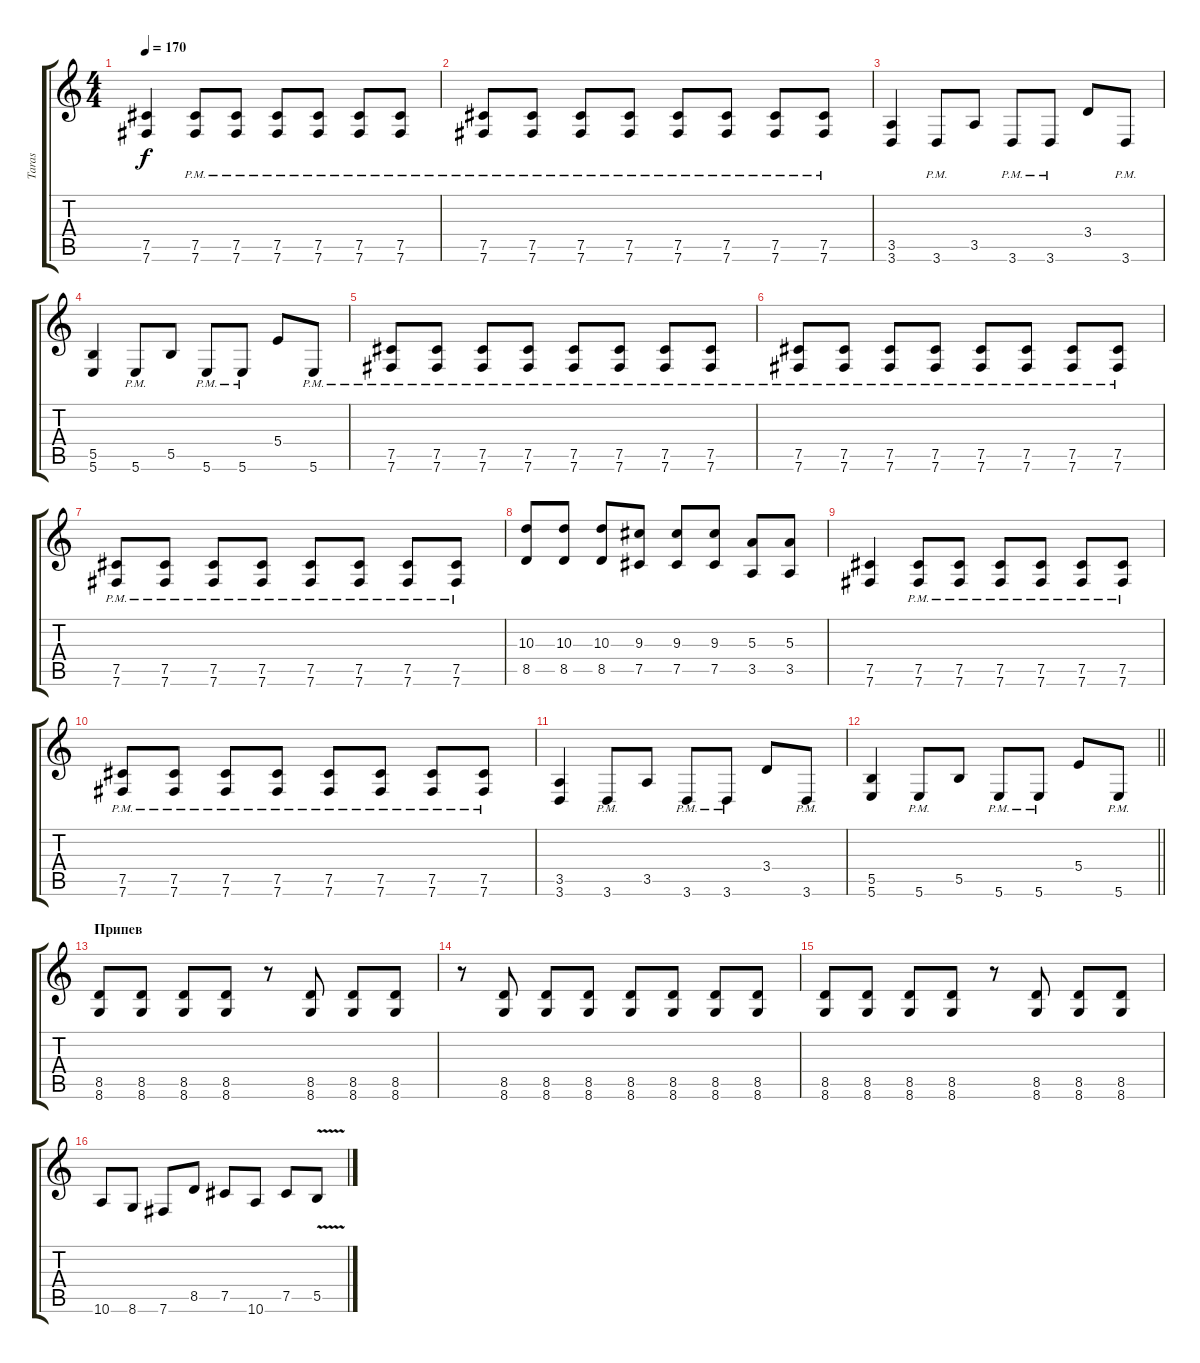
\track ("Taras" "Taras") {instrument distortionguitar}
\staff {score tabs}
\tuning (Db4 Ab3 E3 B2 Gb2 B1) {hide}
\ts (4 4)
\tempo 170
\clef g2
\ks c
(7.5 7.6).4{dy f} (7.5{pm} 7.6{pm}).8 (7.5{pm} 7.6{pm}).8 (7.5{pm} 7.6{pm}).8 (7.5{pm} 7.6{pm}).8 (7.5{pm} 7.6{pm}).8 (7.5{pm} 7.6{pm}).8 |
(7.5{pm} 7.6{pm}).8 (7.5{pm} 7.6{pm}).8 (7.5{pm} 7.6{pm}).8 (7.5{pm} 7.6{pm}).8 (7.5{pm} 7.6{pm}).8 (7.5{pm} 7.6{pm}).8 (7.5{pm} 7.6{pm}).8 (7.5{pm} 7.6{pm}).8 |
(3.5 3.6).4 3.6{pm}.8 3.5.8 3.6{pm}.8 3.6{pm}.8 3.4.8 3.6{pm}.8 |
(5.5 5.6).4 5.6{pm}.8 5.5.8 5.6{pm}.8 5.6{pm}.8 5.4.8 5.6{pm}.8 |
(7.5{pm} 7.6{pm}).8 (7.5{pm} 7.6{pm}).8 (7.5{pm} 7.6{pm}).8 (7.5{pm} 7.6{pm}).8 (7.5{pm} 7.6{pm}).8 (7.5{pm} 7.6{pm}).8 (7.5{pm} 7.6{pm}).8 (7.5{pm} 7.6{pm}).8 |
(7.5{pm} 7.6{pm}).8 (7.5{pm} 7.6{pm}).8 (7.5{pm} 7.6{pm}).8 (7.5{pm} 7.6{pm}).8 (7.5{pm} 7.6{pm}).8 (7.5{pm} 7.6{pm}).8 (7.5{pm} 7.6{pm}).8 (7.5{pm} 7.6{pm}).8 |
(7.5{pm} 7.6{pm}).8 (7.5{pm} 7.6{pm}).8 (7.5{pm} 7.6{pm}).8 (7.5{pm} 7.6{pm}).8 (7.5{pm} 7.6{pm}).8 (7.5{pm} 7.6{pm}).8 (7.5{pm} 7.6{pm}).8 (7.5{pm} 7.6{pm}).8 |
(10.3 8.5).8 (10.3 8.5).8 (10.3 8.5).8 (9.3 7.5).8 (9.3 7.5).8 (9.3 7.5).8 (5.3 3.5).8 (5.3 3.5).8 |
(7.5 7.6).4 (7.5{pm} 7.6{pm}).8 (7.5{pm} 7.6{pm}).8 (7.5{pm} 7.6{pm}).8 (7.5{pm} 7.6{pm}).8 (7.5{pm} 7.6{pm}).8 (7.5{pm} 7.6{pm}).8 |
(7.5{pm} 7.6{pm}).8 (7.5{pm} 7.6{pm}).8 (7.5{pm} 7.6{pm}).8 (7.5{pm} 7.6{pm}).8 (7.5{pm} 7.6{pm}).8 (7.5{pm} 7.6{pm}).8 (7.5{pm} 7.6{pm}).8 (7.5{pm} 7.6{pm}).8 |
(3.5 3.6).4 3.6{pm}.8 3.5.8 3.6{pm}.8 3.6{pm}.8 3.4.8 3.6{pm}.8 |
\barLineRight lightlight
(5.5 5.6).4 5.6{pm}.8 5.5.8 5.6{pm}.8 5.6{pm}.8 5.4.8 5.6{pm}.8 |
\section ("" "Припев")
(8.5 8.6).8 (8.5 8.6).8 (8.5 8.6).8 (8.5 8.6).8 r.8 (8.5 8.6).8 (8.5 8.6).8 (8.5 8.6).8 |
r.8 (8.5 8.6).8 (8.5 8.6).8 (8.5 8.6).8 (8.5 8.6).8 (8.5 8.6).8 (8.5 8.6).8 (8.5 8.6).8 |
(8.5 8.6).8 (8.5 8.6).8 (8.5 8.6).8 (8.5 8.6).8 r.8 (8.5 8.6).8 (8.5 8.6).8 (8.5 8.6).8 |
10.6.8 8.6.8 7.6.8 8.5.8 7.5.8 10.6.8 7.5.8 5.5{v}.8
